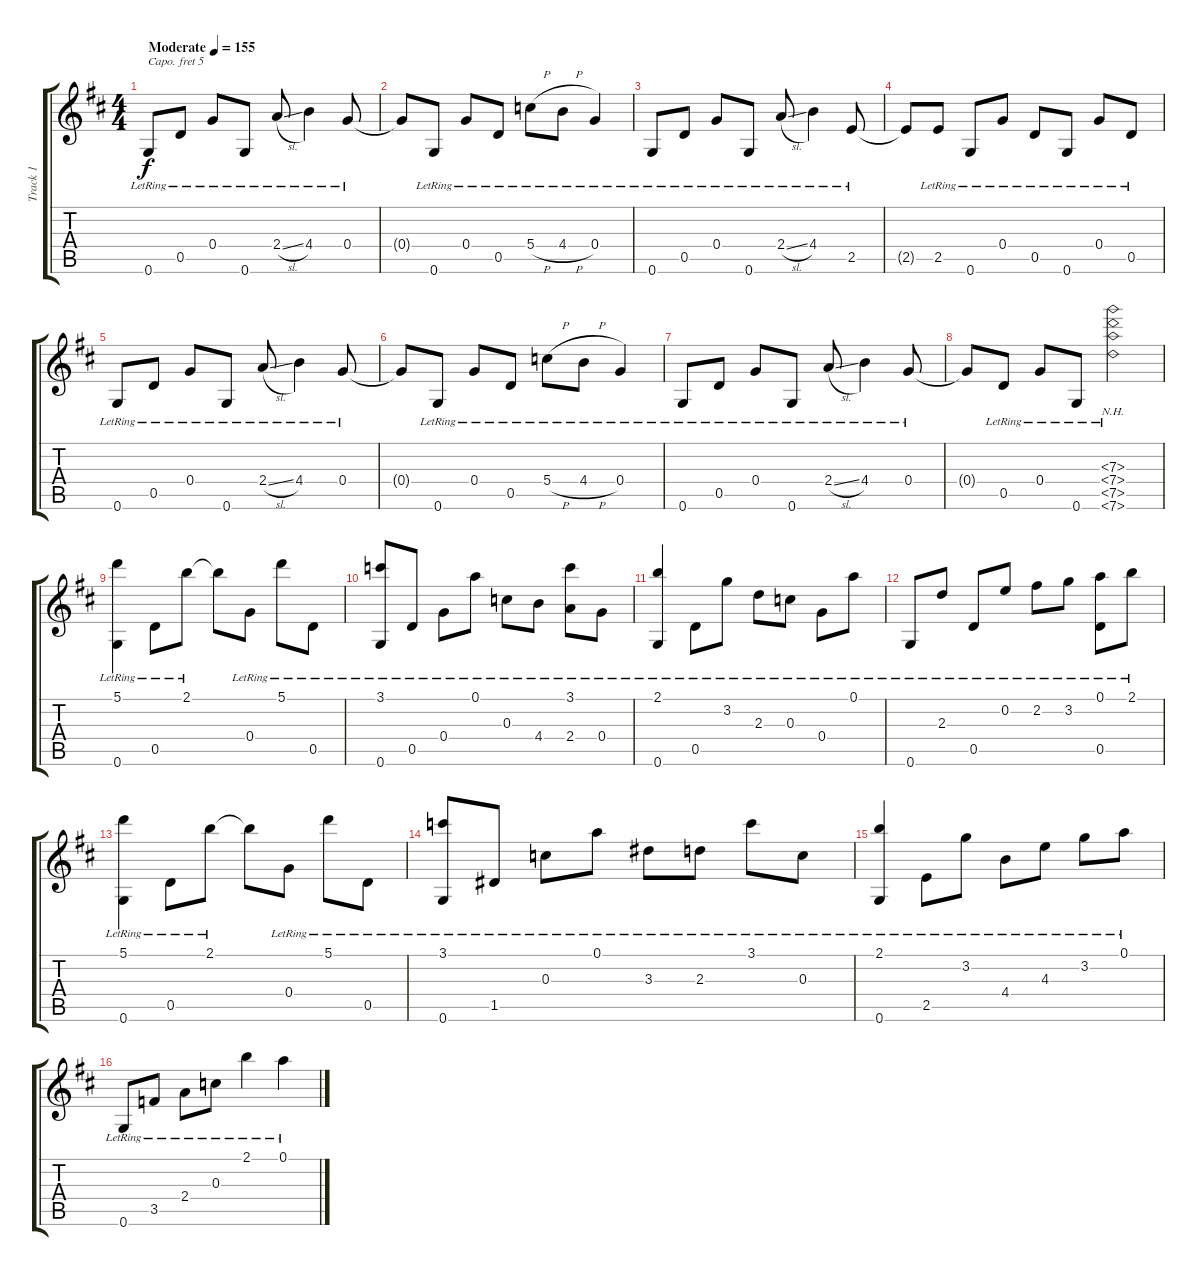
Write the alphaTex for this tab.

\track ("Track 1" "Track 1") {instrument acousticguitarnylon}
\staff {score tabs}
\capo 5
\tuning (E4 B3 G3 D3 A2 D2) {hide}
\ts (4 4)
\tempo (155 "Moderate")
\clef g2
\ks d
0.6{lr}.8{dy f instrument acousticguitarnylon} 0.5{lr}.8 0.4{lr}.8 0.6{lr}.8 2.4{sl lr}.8 4.4{lr}.4 0.4{lr}.8 |
0.4{t}.8 0.6{lr}.8 0.4{lr}.8 0.5{lr}.8 5.4{h lr}.8 4.4{h lr}.8 0.4{lr}.4 |
0.6{lr}.8 0.5{lr}.8 0.4{lr}.8 0.6{lr}.8 2.4{sl lr}.8 4.4{lr}.4 2.5{lr}.8 |
2.5{t}.8 2.5{lr}.8 0.6{lr}.8 0.4{lr}.8 0.5{lr}.8 0.6{lr}.8 0.4{lr}.8 0.5{lr}.8 |
0.6{lr}.8 0.5{lr}.8 0.4{lr}.8 0.6{lr}.8 2.4{sl lr}.8 4.4{lr}.4 0.4{lr}.8 |
0.4{t}.8 0.6{lr}.8 0.4{lr}.8 0.5{lr}.8 5.4{h lr}.8 4.4{h lr}.8 0.4{lr}.4 |
0.6{lr}.8 0.5{lr}.8 0.4{lr}.8 0.6{lr}.8 2.4{sl lr}.8 4.4{lr}.4 0.4{lr}.8 |
0.4{t}.8 0.5{lr}.8 0.4{lr}.8 0.6{lr}.8 (7.3{nh lr} 7.4{nh lr} 7.5{nh lr} 7.6{nh lr}).2 |
(5.1{lr} 0.6{lr}).4 0.5{lr}.8 2.1{lr}.8 2.1{t}.8 0.4{lr}.8 5.1{lr}.8 0.5{lr}.8 |
(3.1{lr} 0.6{lr}).8 0.5{lr}.8 0.4{lr}.8 0.1{lr}.8 0.3{lr}.8 4.4{lr}.8 (3.1{lr} 2.4{lr}).8 0.4{lr}.8 |
(2.1{lr} 0.6{lr}).4 0.5{lr}.8 3.2{lr}.8 2.3{lr}.8 0.3{lr}.8 0.4{lr}.8 0.1{lr}.8 |
0.6{lr}.8 2.3{lr}.8 0.5{lr}.8 0.2{lr}.8 2.2{lr}.8 3.2{lr}.8 (0.1{lr} 0.5{lr}).8 2.1{lr}.8 |
(5.1{lr} 0.6{lr}).4 0.5{lr}.8 2.1{lr}.8 2.1{t}.8 0.4{lr}.8 5.1{lr}.8 0.5{lr}.8 |
(3.1{lr} 0.6{lr}).8 1.5{lr}.8 0.3{lr}.8 0.1{lr}.8 3.3{lr}.8 2.3{lr}.8 3.1{lr}.8 0.3{lr}.8 |
(2.1{lr} 0.6{lr}).4 2.5{lr}.8 3.2{lr}.8 4.4{lr}.8 4.3{lr}.8 3.2{lr}.8 0.1{lr}.8 |
0.6{lr}.8 3.5{lr}.8 2.4{lr}.8 0.3{lr}.8 2.1{lr}.4 0.1{lr}.4
